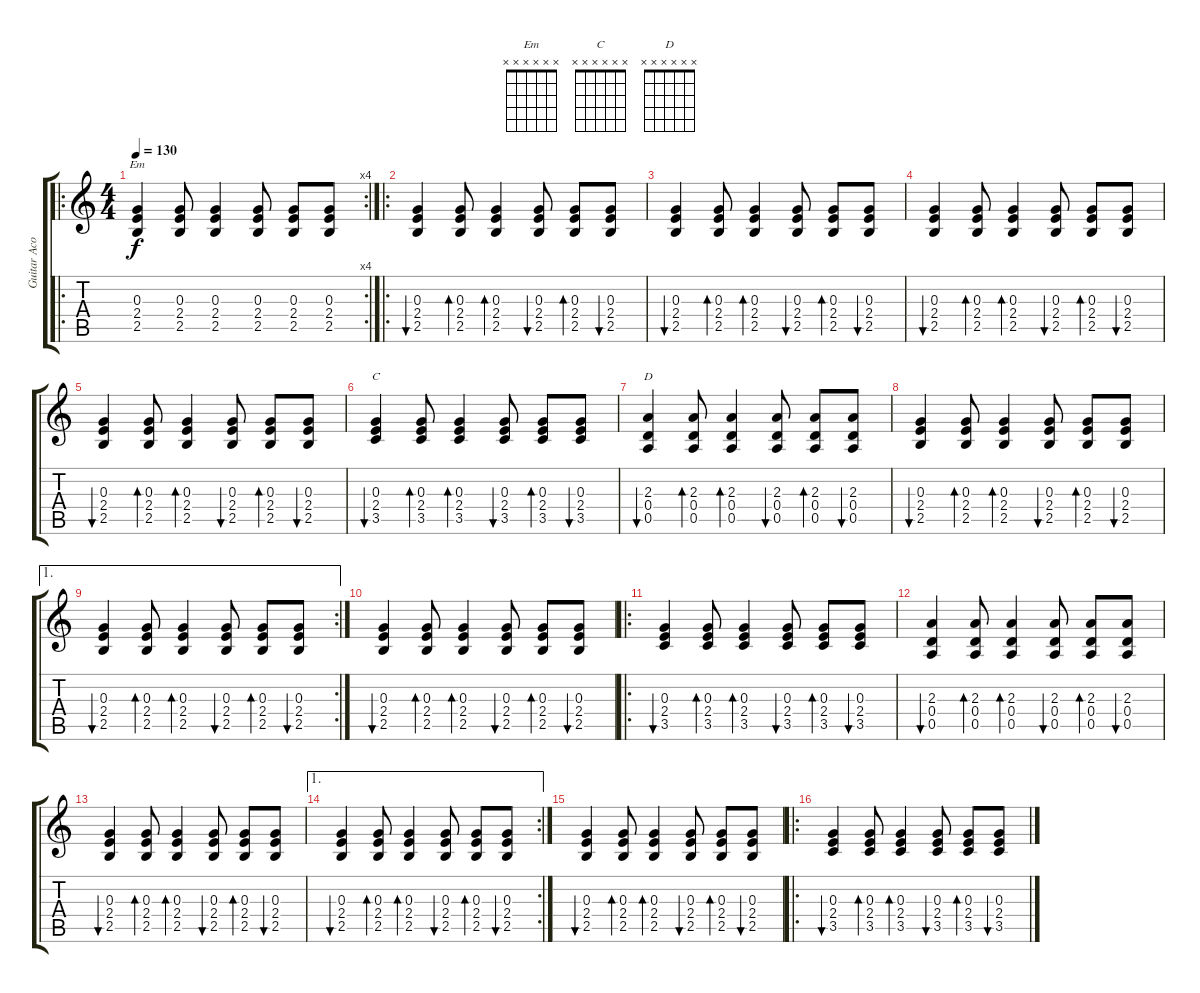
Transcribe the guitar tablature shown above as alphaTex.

\track ("Guitar Acoustic" "Guitar Aco") {instrument acousticguitarsteel}
\staff {score tabs}
\tuning (E4 B3 G3 D3 A2 E2) {hide}
\chord ("Em" x x x x x x) {firstfret 0}
\chord ("C" x x x x x x) {firstfret 0}
\chord ("D" x x x x x x) {firstfret 0}
\ro
\rc 4
\ts (4 4)
\tempo 130
\clef g2
\ks c
(0.3 2.4 2.5).4{ch "Em" dy f instrument acousticguitarsteel} (0.3 2.4 2.5).8 (0.3 2.4 2.5).4 (0.3 2.4 2.5).8 (0.3 2.4 2.5).8 (0.3 2.4 2.5).8 |
\ro
(0.3 2.4 2.5).4{bu 480} (0.3 2.4 2.5).8{bd 240} (0.3 2.4 2.5).4{bd 240} (0.3 2.4 2.5).8{bu 480} (0.3 2.4 2.5).8{bd 240} (0.3 2.4 2.5).8{bu 240} |
(0.3 2.4 2.5).4{bu 480} (0.3 2.4 2.5).8{bd 240} (0.3 2.4 2.5).4{bd 240} (0.3 2.4 2.5).8{bu 480} (0.3 2.4 2.5).8{bd 240} (0.3 2.4 2.5).8{bu 240} |
(0.3 2.4 2.5).4{bu 480} (0.3 2.4 2.5).8{bd 240} (0.3 2.4 2.5).4{bd 240} (0.3 2.4 2.5).8{bu 480} (0.3 2.4 2.5).8{bd 240} (0.3 2.4 2.5).8{bu 240} |
(0.3 2.4 2.5).4{bu 480} (0.3 2.4 2.5).8{bd 240} (0.3 2.4 2.5).4{bd 240} (0.3 2.4 2.5).8{bu 480} (0.3 2.4 2.5).8{bd 240} (0.3 2.4 2.5).8{bu 240} |
(0.3 2.4 3.5).4{bu 480 ch "C"} (0.3 2.4 3.5).8{bd 240} (0.3 2.4 3.5).4{bd 240} (0.3 2.4 3.5).8{bu 480} (0.3 2.4 3.5).8{bd 240} (0.3 2.4 3.5).8{bu 240} |
(2.3 0.4 0.5).4{bu 480 ch "D"} (2.3 0.4 0.5).8{bd 240} (2.3 0.4 0.5).4{bd 240} (2.3 0.4 0.5).8{bu 480} (2.3 0.4 0.5).8{bd 240} (2.3 0.4 0.5).8{bu 240} |
(0.3 2.4 2.5).4{bu 480} (0.3 2.4 2.5).8{bd 240} (0.3 2.4 2.5).4{bd 240} (0.3 2.4 2.5).8{bu 480} (0.3 2.4 2.5).8{bd 240} (0.3 2.4 2.5).8{bu 240} |
\ae 1
\rc 2
(0.3 2.4 2.5).4{bu 480} (0.3 2.4 2.5).8{bd 240} (0.3 2.4 2.5).4{bd 240} (0.3 2.4 2.5).8{bu 480} (0.3 2.4 2.5).8{bd 240} (0.3 2.4 2.5).8{bu 240} |
(0.3 2.4 2.5).4{bu 480} (0.3 2.4 2.5).8{bd 240} (0.3 2.4 2.5).4{bd 240} (0.3 2.4 2.5).8{bu 480} (0.3 2.4 2.5).8{bd 240} (0.3 2.4 2.5).8{bu 240} |
\ro
(0.3 2.4 3.5).4{bu 480} (0.3 2.4 3.5).8{bd 240} (0.3 2.4 3.5).4{bd 240} (0.3 2.4 3.5).8{bu 480} (0.3 2.4 3.5).8{bd 240} (0.3 2.4 3.5).8{bu 240} |
(2.3 0.4 0.5).4{bu 480} (2.3 0.4 0.5).8{bd 240} (2.3 0.4 0.5).4{bd 240} (2.3 0.4 0.5).8{bu 480} (2.3 0.4 0.5).8{bd 240} (2.3 0.4 0.5).8{bu 240} |
(0.3 2.4 2.5).4{bu 480} (0.3 2.4 2.5).8{bd 240} (0.3 2.4 2.5).4{bd 240} (0.3 2.4 2.5).8{bu 480} (0.3 2.4 2.5).8{bd 240} (0.3 2.4 2.5).8{bu 240} |
\ae 1
\rc 2
(0.3 2.4 2.5).4{bu 480} (0.3 2.4 2.5).8{bd 240} (0.3 2.4 2.5).4{bd 240} (0.3 2.4 2.5).8{bu 480} (0.3 2.4 2.5).8{bd 240} (0.3 2.4 2.5).8{bu 240} |
(0.3 2.4 2.5).4{bu 480} (0.3 2.4 2.5).8{bd 240} (0.3 2.4 2.5).4{bd 240} (0.3 2.4 2.5).8{bu 480} (0.3 2.4 2.5).8{bd 240} (0.3 2.4 2.5).8{bu 240} |
\ro
(0.3 2.4 3.5).4{bu 480} (0.3 2.4 3.5).8{bd 240} (0.3 2.4 3.5).4{bd 240} (0.3 2.4 3.5).8{bu 480} (0.3 2.4 3.5).8{bd 240} (0.3 2.4 3.5).8{bu 240}
